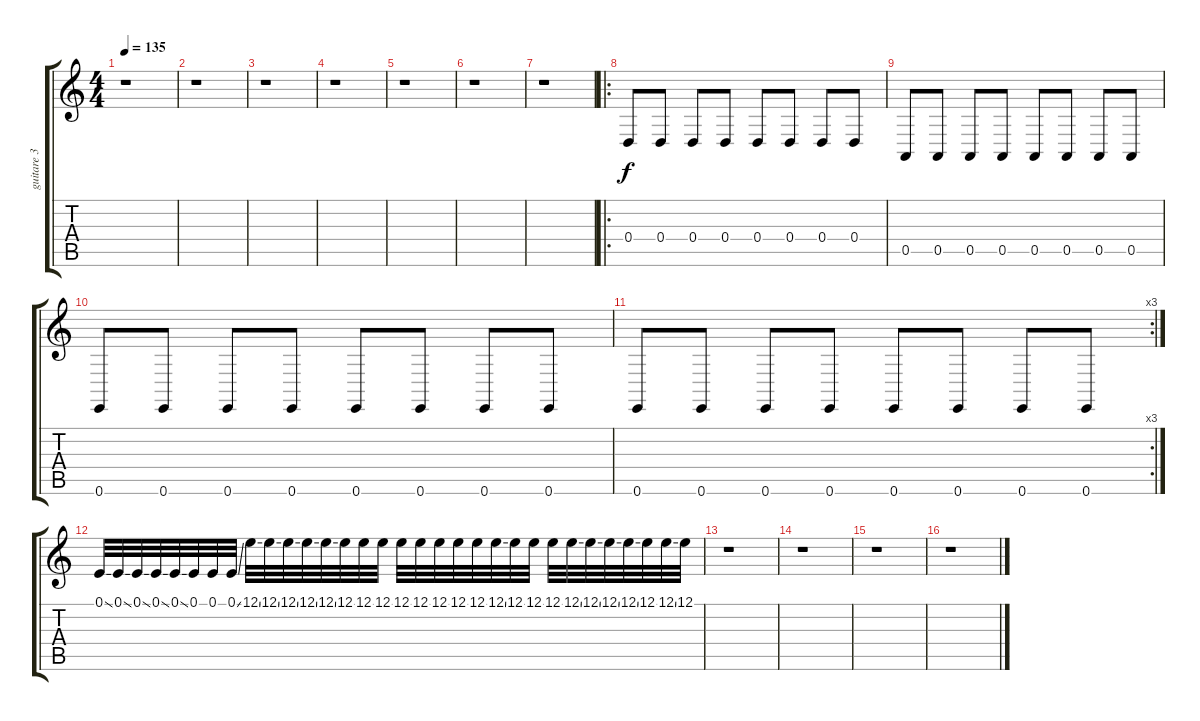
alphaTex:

\track ("guitare 3 avec effet" "guitare 3 ") {instrument lead1square}
\staff {score tabs}
\tuning (E4 B3 G3 D3 A2 E2) {hide}
\ts (4 4)
\tempo 135
\clef g2
\ks c
r.1{dy f} |
r.1 |
r.1 |
r.1 |
r.1 |
r.1 |
r.1 |
\ro
0.4.8 0.4.8 0.4.8 0.4.8 0.4.8 0.4.8 0.4.8 0.4.8 |
0.5.8 0.5.8 0.5.8 0.5.8 0.5.8 0.5.8 0.5.8 0.5.8 |
0.6.8 0.6.8 0.6.8 0.6.8 0.6.8 0.6.8 0.6.8 0.6.8 |
\rc 3
0.6.8 0.6.8 0.6.8 0.6.8 0.6.8 0.6.8 0.6.8 0.6.8 |
0.1{ss}.32 0.1{ss}.32 0.1{ss}.32 0.1{ss}.32 0.1{ss}.32 0.1.32 0.1.32 0.1{ss}.32 12.1{ss}.32 12.1{ss}.32 12.1{ss}.32 12.1{ss}.32 12.1{ss}.32 12.1.32 12.1.32 12.1.32 12.1.32 12.1.32 12.1.32 12.1.32 12.1.32 12.1{ss}.32 12.1.32 12.1.32 12.1.32 12.1{ss}.32 12.1{ss}.32 12.1{ss}.32 12.1{ss}.32 12.1.32 12.1{ss}.32 12.1.32 |
r.1 |
r.1 |
r.1 |
r.1
